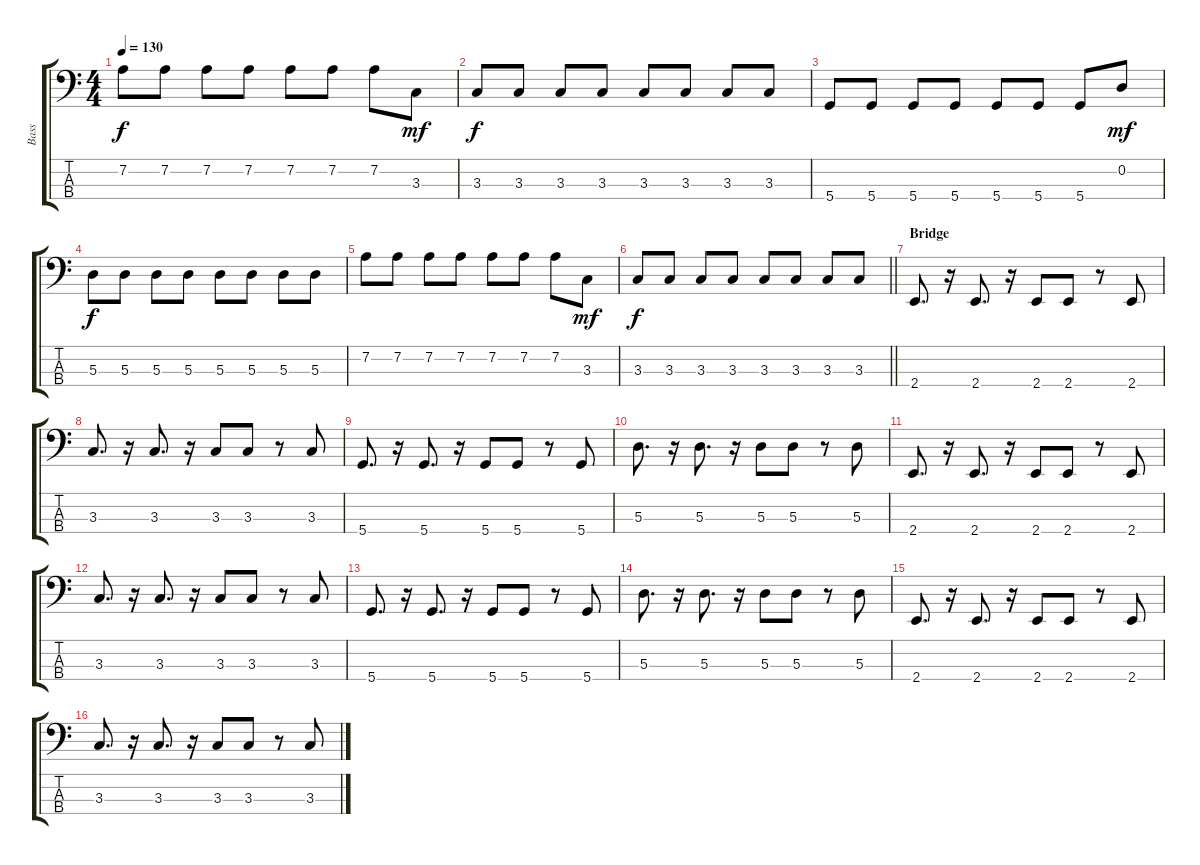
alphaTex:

\track ("Bass" "Bass") {instrument synthbass1}
\staff {score tabs}
\tuning (G2 D2 A1 D1) {hide}
\ts (4 4)
\tempo 130
\clef f4
\ks c
7.2.8{dy f} 7.2.8 7.2.8 7.2.8 7.2.8 7.2.8 7.2.8 3.3.8{dy mf} |
3.3.8{dy f} 3.3.8 3.3.8 3.3.8 3.3.8 3.3.8 3.3.8 3.3.8 |
5.4.8 5.4.8 5.4.8 5.4.8 5.4.8 5.4.8 5.4.8 0.2.8{dy mf} |
5.3.8{dy f} 5.3.8 5.3.8 5.3.8 5.3.8 5.3.8 5.3.8 5.3.8 |
7.2.8 7.2.8 7.2.8 7.2.8 7.2.8 7.2.8 7.2.8 3.3.8{dy mf} |
\barLineRight lightlight
3.3.8{dy f} 3.3.8 3.3.8 3.3.8 3.3.8 3.3.8 3.3.8 3.3.8 |
\section ("" "Bridge")
2.4.8{d} r.16 2.4.8{d} r.16 2.4.8 2.4.8 r.8 2.4.8 |
3.3.8{d} r.16 3.3.8{d} r.16 3.3.8 3.3.8 r.8 3.3.8 |
5.4.8{d} r.16 5.4.8{d} r.16 5.4.8 5.4.8 r.8 5.4.8 |
5.3.8{d} r.16 5.3.8{d} r.16 5.3.8 5.3.8 r.8 5.3.8 |
2.4.8{d} r.16 2.4.8{d} r.16 2.4.8 2.4.8 r.8 2.4.8 |
3.3.8{d} r.16 3.3.8{d} r.16 3.3.8 3.3.8 r.8 3.3.8 |
5.4.8{d} r.16 5.4.8{d} r.16 5.4.8 5.4.8 r.8 5.4.8 |
5.3.8{d} r.16 5.3.8{d} r.16 5.3.8 5.3.8 r.8 5.3.8 |
2.4.8{d} r.16 2.4.8{d} r.16 2.4.8 2.4.8 r.8 2.4.8 |
3.3.8{d} r.16 3.3.8{d} r.16 3.3.8 3.3.8 r.8 3.3.8
